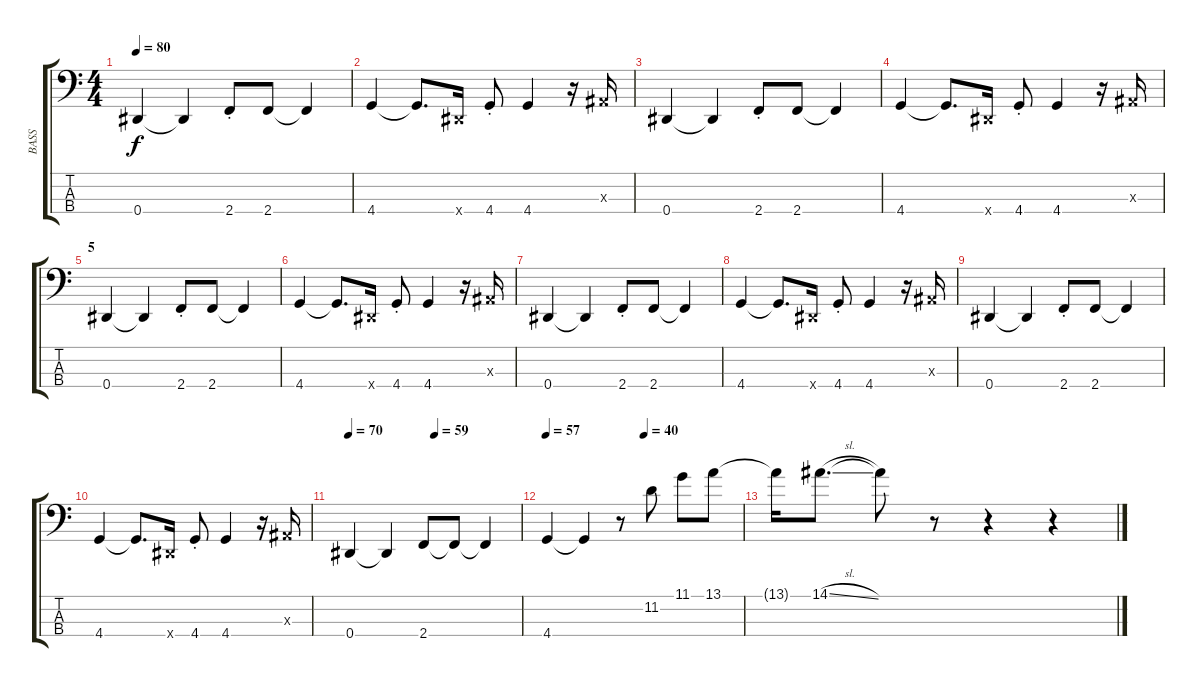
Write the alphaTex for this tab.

\track ("BASS" "BASS") {instrument fretlessbass}
\staff {score tabs}
\tuning (Ab2 Eb2 Bb1 Eb1) {hide}
\ts (4 4)
\tempo 80
\clef f4
\ks c
0.4.4{dy f} 0.4{t}.4 2.4{st}.8 2.4.8 2.4{t}.4 |
4.4.4 4.4{t}.8{d} 0.4{x}.16 4.4{st}.8 4.4.4 r.16 0.3{x}.16 |
0.4.4 0.4{t}.4 2.4{st}.8 2.4.8 2.4{t}.4 |
4.4.4 4.4{t}.8{d} 0.4{x}.16 4.4{st}.8 4.4.4 r.16 0.3{x}.16 |
\section ("" "5")
0.4.4 0.4{t}.4 2.4{st}.8 2.4.8 2.4{t}.4 |
4.4.4 4.4{t}.8{d} 0.4{x}.16 4.4{st}.8 4.4.4 r.16 0.3{x}.16 |
0.4.4 0.4{t}.4 2.4{st}.8 2.4.8 2.4{t}.4 |
4.4.4 4.4{t}.8{d} 0.4{x}.16 4.4{st}.8 4.4.4 r.16 0.3{x}.16 |
0.4.4 0.4{t}.4 2.4{st}.8 2.4.8 2.4{t}.4 |
4.4.4 4.4{t}.8{d} 0.4{x}.16 4.4{st}.8 4.4.4 r.16 0.3{x}.16 |
\tempo 70
\tempo (59 0.5)
0.4.4 0.4{t}.4 2.4.8 2.4{t}.8 2.4{t}.4 |
\tempo 57
\tempo (40 0.5)
4.4.4 4.4{t}.4 r.8 11.2.8 11.1.8 13.1.8 |
13.1{t}.16 14.1{sl}.8{d} 14.1{t}.8 r.8 r.4 r.4
